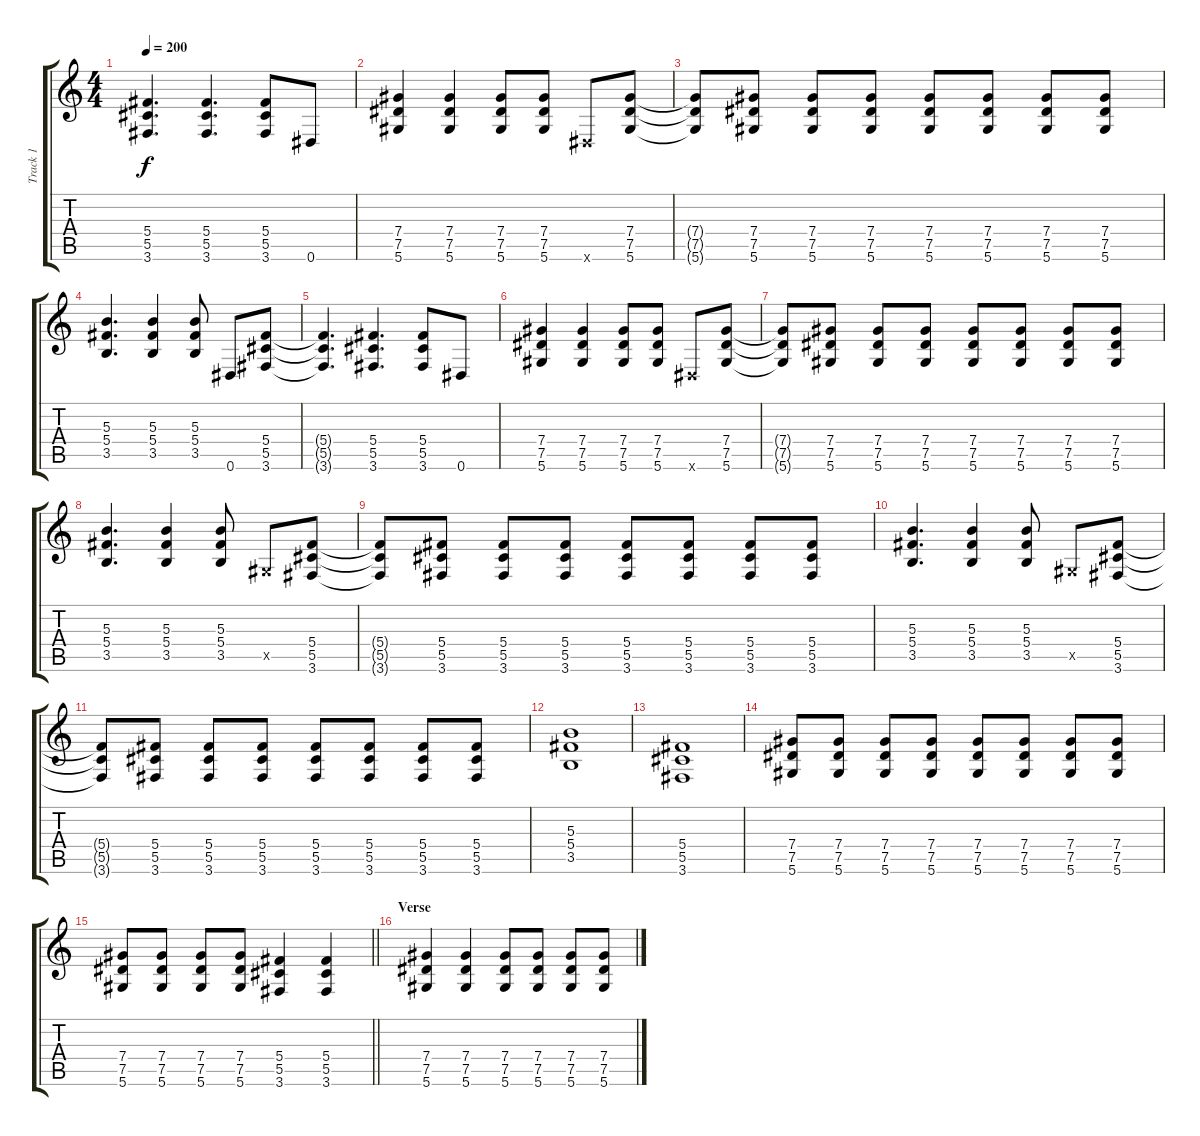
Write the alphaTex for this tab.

\track ("Track 1" "Track 1") {instrument distortionguitar}
\staff {score tabs}
\tuning (Eb4 Bb3 Gb3 Db3 Ab2 Eb2) {hide}
\ts (4 4)
\tempo 200
\clef g2
\ks c
(5.4{t} 5.5{t} 3.6{t}).4{d dy f} (5.4 5.5 3.6).4{d} (5.4 5.5 3.6).8 0.6.8 |
(7.4 7.5 5.6).4 (7.4 7.5 5.6).4 (7.4 7.5 5.6).8 (7.4 7.5 5.6).8 0.6{x}.8 (7.4 7.5 5.6).8 |
(7.4{t} 7.5{t} 5.6{t}).8 (7.4 7.5 5.6).8 (7.4 7.5 5.6).8 (7.4 7.5 5.6).8 (7.4 7.5 5.6).8 (7.4 7.5 5.6).8 (7.4 7.5 5.6).8 (7.4 7.5 5.6).8 |
(5.3 5.4 3.5).4{d} (5.3 5.4 3.5).4 (5.3 5.4 3.5).8 0.6.8 (5.4 5.5 3.6).8 |
(5.4{t} 5.5{t} 3.6{t}).4{d} (5.4 5.5 3.6).4{d} (5.4 5.5 3.6).8 0.6.8 |
(7.4 7.5 5.6).4 (7.4 7.5 5.6).4 (7.4 7.5 5.6).8 (7.4 7.5 5.6).8 0.6{x}.8 (7.4 7.5 5.6).8 |
(7.4{t} 7.5{t} 5.6{t}).8 (7.4 7.5 5.6).8 (7.4 7.5 5.6).8 (7.4 7.5 5.6).8 (7.4 7.5 5.6).8 (7.4 7.5 5.6).8 (7.4 7.5 5.6).8 (7.4 7.5 5.6).8 |
(5.3 5.4 3.5).4{d} (5.3 5.4 3.5).4 (5.3 5.4 3.5).8 0.5{x}.8 (5.4 5.5 3.6).8 |
(5.4{t} 5.5{t} 3.6{t}).8 (5.4 5.5 3.6).8 (5.4 5.5 3.6).8 (5.4 5.5 3.6).8 (5.4 5.5 3.6).8 (5.4 5.5 3.6).8 (5.4 5.5 3.6).8 (5.4 5.5 3.6).8 |
(5.3 5.4 3.5).4{d} (5.3 5.4 3.5).4 (5.3 5.4 3.5).8 0.5{x}.8 (5.4 5.5 3.6).8 |
(5.4{t} 5.5{t} 3.6{t}).8 (5.4 5.5 3.6).8 (5.4 5.5 3.6).8 (5.4 5.5 3.6).8 (5.4 5.5 3.6).8 (5.4 5.5 3.6).8 (5.4 5.5 3.6).8 (5.4 5.5 3.6).8 |
(5.3 5.4 3.5).1 |
(5.4 5.5 3.6).1 |
(7.4 7.5 5.6).8 (7.4 7.5 5.6).8 (7.4 7.5 5.6).8 (7.4 7.5 5.6).8 (7.4 7.5 5.6).8 (7.4 7.5 5.6).8 (7.4 7.5 5.6).8 (7.4 7.5 5.6).8 |
\barLineRight lightlight
(7.4 7.5 5.6).8 (7.4 7.5 5.6).8 (7.4 7.5 5.6).8 (7.4 7.5 5.6).8 (5.4 5.5 3.6).4 (5.4 5.5 3.6).4 |
\section ("" "Verse")
(7.4 7.5 5.6).4 (7.4 7.5 5.6).4 (7.4 7.5 5.6).8 (7.4 7.5 5.6).8 (7.4 7.5 5.6).8 (7.4 7.5 5.6).8
